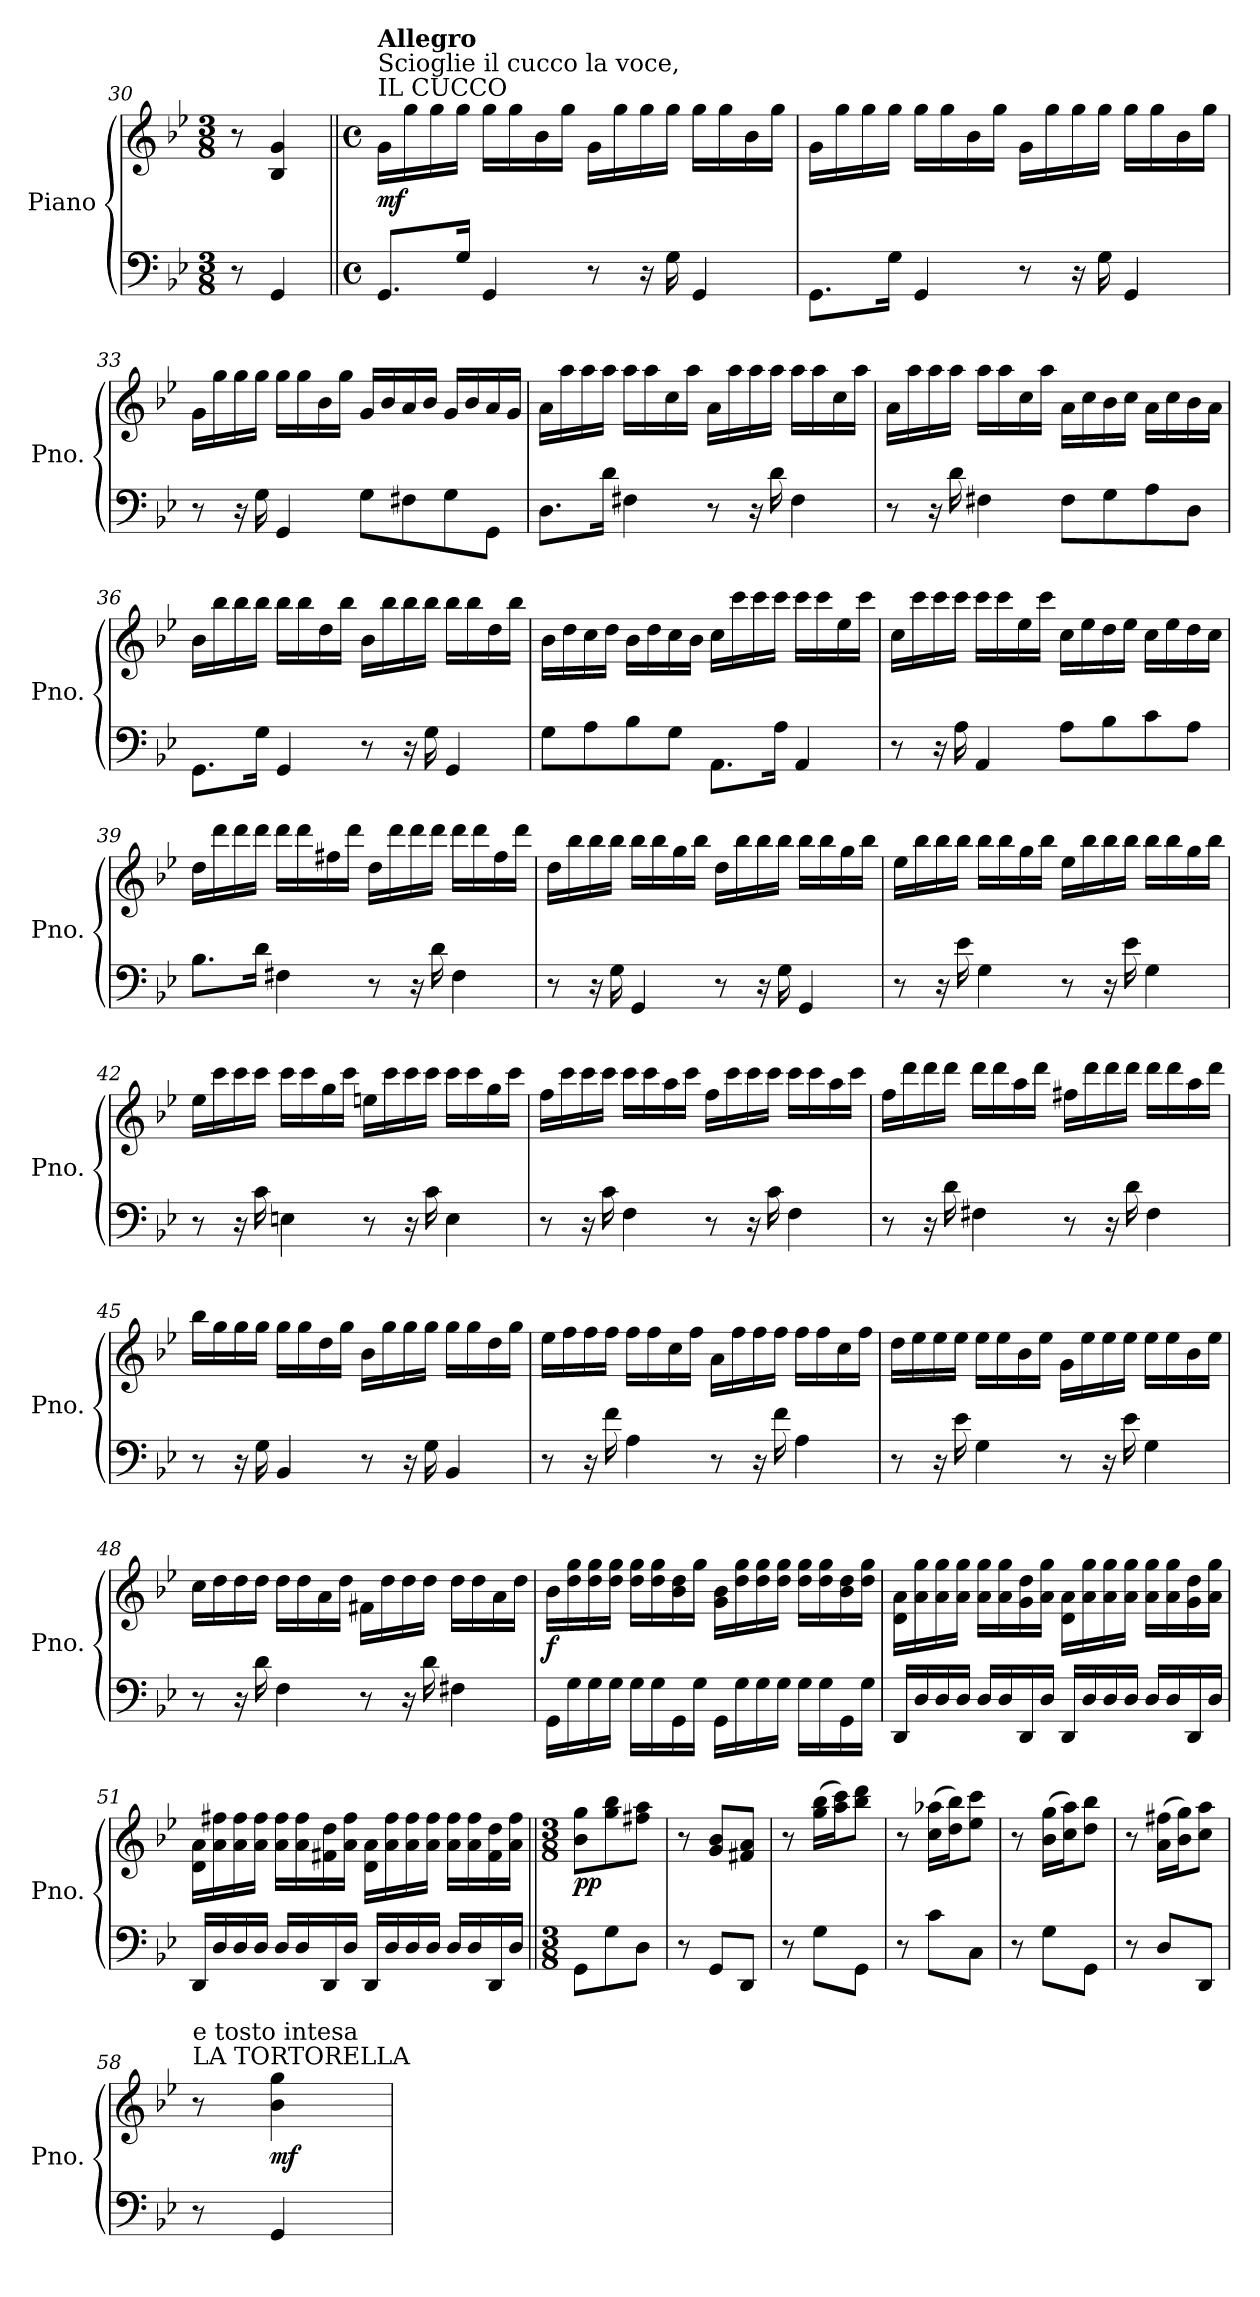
**kern	**kern	**dynam
*part1	*part1	*part1
*staff2	*staff1	*staff1/2
*I"Piano	*	*
*I'Pno.	*	*
*clefF4	*clefG2	*
*k[b-e-]	*k[b-e-]	*
*M3/8	*M3/8	*
=30	=30	=30
8r	8r	.
4GG/	4B-/ 4g/	.
!!LO:PB:g=z
=31||	=31||	=31||
*M4/4	*M4/4	*
*met(c)	*met(c)	*
!	!LO:TX:t=IL CUCCO	!
!	!LO:TX:t=Scioglie il cucco la voce,	!
!	!LO:TX:a:B:t=Allegro	!
!	!	!LO:DY:b
8.GG/L	16g\LL	mf
.	16gg\	.
.	16gg\	.
16G/Jk	16gg\JJ	.
4GG/	16gg\LL	.
.	16gg\	.
.	16b-\	.
.	16gg\JJ	.
8r	16g\LL	.
.	16gg\	.
16r	16gg\	.
16G\	16gg\JJ	.
4GG/	16gg\LL	.
.	16gg\	.
.	16b-\	.
.	16gg\JJ	.
=32	=32	=32
8.GG\L	16g\LL	.
.	16gg\	.
.	16gg\	.
16G\Jk	16gg\JJ	.
4GG/	16gg\LL	.
.	16gg\	.
.	16b-\	.
.	16gg\JJ	.
8r	16g\LL	.
.	16gg\	.
16r	16gg\	.
16G\	16gg\JJ	.
4GG/	16gg\LL	.
.	16gg\	.
.	16b-\	.
.	16gg\JJ	.
=33	=33	=33
8r	16g\LL	.
.	16gg\	.
16r	16gg\	.
16G\	16gg\JJ	.
4GG/	16gg\LL	.
.	16gg\	.
.	16b-\	.
.	16gg\JJ	.
8G\L	16g/LL	.
.	16b-/	.
8F#X\	16a/	.
.	16b-/JJ	.
8G\	16g/LL	.
.	16b-/	.
8GG\J	16a/	.
.	16g/JJ	.
!!LO:LB:g=z
=34	=34	=34
8.D\L	16a\LL	.
.	16aa\	.
.	16aa\	.
16d\Jk	16aa\JJ	.
4F#X\	16aa\LL	.
.	16aa\	.
.	16cc\	.
.	16aa\JJ	.
8r	16a\LL	.
.	16aa\	.
16r	16aa\	.
16d\	16aa\JJ	.
4F#\	16aa\LL	.
.	16aa\	.
.	16cc\	.
.	16aa\JJ	.
=35	=35	=35
8r	16a\LL	.
.	16aa\	.
16r	16aa\	.
16d\	16aa\JJ	.
4F#X\	16aa\LL	.
.	16aa\	.
.	16cc\	.
.	16aa\JJ	.
8F#\L	16a\LL	.
.	16cc\	.
8G\	16b-\	.
.	16cc\JJ	.
8A\	16a\LL	.
.	16cc\	.
8D\J	16b-\	.
.	16a\JJ	.
!!LO:LB:g=z
=36	=36	=36
8.GG\L	16b-\LL	.
.	16bb-\	.
.	16bb-\	.
16G\Jk	16bb-\JJ	.
4GG/	16bb-\LL	.
.	16bb-\	.
.	16dd\	.
.	16bb-\JJ	.
8r	16b-\LL	.
.	16bb-\	.
16r	16bb-\	.
16G\	16bb-\JJ	.
4GG/	16bb-\LL	.
.	16bb-\	.
.	16dd\	.
.	16bb-\JJ	.
=37	=37	=37
8G\L	16b-\LL	.
.	16dd\	.
8A\	16cc\	.
.	16dd\JJ	.
8B-\	16b-\LL	.
.	16dd\	.
8G\J	16cc\	.
.	16b-\JJ	.
8.AA\L	16cc\LL	.
.	16ccc\	.
.	16ccc\	.
16A\Jk	16ccc\JJ	.
4AA/	16ccc\LL	.
.	16ccc\	.
.	16ee-\	.
.	16ccc\JJ	.
!!LO:LB:g=z
=38	=38	=38
8r	16cc\LL	.
.	16ccc\	.
16r	16ccc\	.
16A\	16ccc\JJ	.
4AA/	16ccc\LL	.
.	16ccc\	.
.	16ee-\	.
.	16ccc\JJ	.
8A\L	16cc\LL	.
.	16ee-\	.
8B-\	16dd\	.
.	16ee-\JJ	.
8c\	16cc\LL	.
.	16ee-\	.
8A\J	16dd\	.
.	16cc\JJ	.
=39	=39	=39
8.B-\L	16dd\LL	.
.	16ddd\	.
.	16ddd\	.
16d\Jk	16ddd\JJ	.
4F#X\	16ddd\LL	.
.	16ddd\	.
.	16ff#X\	.
.	16ddd\JJ	.
8r	16dd\LL	.
.	16ddd\	.
16r	16ddd\	.
16d\	16ddd\JJ	.
4F#\	16ddd\LL	.
.	16ddd\	.
.	16ff#\	.
.	16ddd\JJ	.
!!LO:LB:g=z
=40	=40	=40
8r	16dd\LL	.
.	16bb-\	.
16r	16bb-\	.
16G\	16bb-\JJ	.
4GG/	16bb-\LL	.
.	16bb-\	.
.	16gg\	.
.	16bb-\JJ	.
8r	16dd\LL	.
.	16bb-\	.
16r	16bb-\	.
16G\	16bb-\JJ	.
4GG/	16bb-\LL	.
.	16bb-\	.
.	16gg\	.
.	16bb-\JJ	.
=41	=41	=41
8r	16ee-\LL	.
.	16bb-\	.
16r	16bb-\	.
16e-\	16bb-\JJ	.
4G\	16bb-\LL	.
.	16bb-\	.
.	16gg\	.
.	16bb-\JJ	.
8r	16ee-\LL	.
.	16bb-\	.
16r	16bb-\	.
16e-\	16bb-\JJ	.
4G\	16bb-\LL	.
.	16bb-\	.
.	16gg\	.
.	16bb-\JJ	.
!!LO:PB:g=z
=42	=42	=42
8r	16ee-\LL	.
.	16ccc\	.
16r	16ccc\	.
16c\	16ccc\JJ	.
4En\	16ccc\LL	.
.	16ccc\	.
.	16gg\	.
.	16ccc\JJ	.
8r	16een\LL	.
.	16ccc\	.
16r	16ccc\	.
16c\	16ccc\JJ	.
4E\	16ccc\LL	.
.	16ccc\	.
.	16gg\	.
.	16ccc\JJ	.
=43	=43	=43
8r	16ff\LL	.
.	16ccc\	.
16r	16ccc\	.
16c\	16ccc\JJ	.
4F\	16ccc\LL	.
.	16ccc\	.
.	16aa\	.
.	16ccc\JJ	.
8r	16ff\LL	.
.	16ccc\	.
16r	16ccc\	.
16c\	16ccc\JJ	.
4F\	16ccc\LL	.
.	16ccc\	.
.	16aa\	.
.	16ccc\JJ	.
!!LO:LB:g=z
=44	=44	=44
8r	16ff\LL	.
.	16ddd\	.
16r	16ddd\	.
16d\	16ddd\JJ	.
4F#X\	16ddd\LL	.
.	16ddd\	.
.	16aa\	.
.	16ddd\JJ	.
8r	16ff#X\LL	.
.	16ddd\	.
16r	16ddd\	.
16d\	16ddd\JJ	.
4F#\	16ddd\LL	.
.	16ddd\	.
.	16aa\	.
.	16ddd\JJ	.
=45	=45	=45
8r	16bb-\LL	.
.	16gg\	.
16r	16gg\	.
16G\	16gg\JJ	.
4BB-/	16gg\LL	.
.	16gg\	.
.	16dd\	.
.	16gg\JJ	.
8r	16b-\LL	.
.	16gg\	.
16r	16gg\	.
16G\	16gg\JJ	.
4BB-/	16gg\LL	.
.	16gg\	.
.	16dd\	.
.	16gg\JJ	.
!!LO:LB:g=z
=46	=46	=46
8r	16ee-\LL	.
.	16ff\	.
16r	16ff\	.
16f\	16ff\JJ	.
4A\	16ff\LL	.
.	16ff\	.
.	16cc\	.
.	16ff\JJ	.
8r	16a\LL	.
.	16ff\	.
16r	16ff\	.
16f\	16ff\JJ	.
4A\	16ff\LL	.
.	16ff\	.
.	16cc\	.
.	16ff\JJ	.
=47	=47	=47
8r	16dd\LL	.
.	16ee-\	.
16r	16ee-\	.
16e-\	16ee-\JJ	.
4G\	16ee-\LL	.
.	16ee-\	.
.	16b-\	.
.	16ee-\JJ	.
8r	16g\LL	.
.	16ee-\	.
16r	16ee-\	.
16e-\	16ee-\JJ	.
4G\	16ee-\LL	.
.	16ee-\	.
.	16b-\	.
.	16ee-\JJ	.
!!LO:LB:g=z
=48	=48	=48
8r	16cc\LL	.
.	16dd\	.
16r	16dd\	.
16d\	16dd\JJ	.
4F\	16dd\LL	.
.	16dd\	.
.	16a\	.
.	16dd\JJ	.
8r	16f#X\LL	.
.	16dd\	.
16r	16dd\	.
16d\	16dd\JJ	.
4F#X\	16dd\LL	.
.	16dd\	.
.	16a\	.
.	16dd\JJ	.
=49	=49	=49
!	!	!LO:DY:b
16GG\LL	16b-\LL	f
16G\	16dd\ 16gg\	.
16G\	16dd\ 16gg\	.
16G\JJ	16dd\ 16gg\JJ	.
16G\LL	16dd\ 16gg\LL	.
16G\	16dd\ 16gg\	.
16GG\	16b-\ 16dd\	.
16G\JJ	16gg\JJ	.
16GG\LL	16g\ 16b-\LL	.
16G\	16dd\ 16gg\	.
16G\	16dd\ 16gg\	.
16G\JJ	16dd\ 16gg\JJ	.
16G\LL	16dd\ 16gg\LL	.
16G\	16dd\ 16gg\	.
16GG\	16b-\ 16dd\	.
16G\JJ	16dd\ 16gg\JJ	.
!!LO:LB:g=z
=50	=50	=50
16DD/LL	16d\ 16a\LL	.
16D/	16a\ 16gg\	.
16D/	16a\ 16gg\	.
16D/JJ	16a\ 16gg\JJ	.
16D/LL	16a\ 16gg\LL	.
16D/	16a\ 16gg\	.
16DD/	16g\ 16dd\	.
16D/JJ	16a\ 16gg\JJ	.
16DD/LL	16d\ 16a\LL	.
16D/	16a\ 16gg\	.
16D/	16a\ 16gg\	.
16D/JJ	16a\ 16gg\JJ	.
16D/LL	16a\ 16gg\LL	.
16D/	16a\ 16gg\	.
16DD/	16g\ 16dd\	.
16D/JJ	16a\ 16gg\JJ	.
=51	=51	=51
16DD/LL	16d\ 16a\LL	.
16D/	16a\ 16ff#X\	.
16D/	16a\ 16ff#\	.
16D/JJ	16a\ 16ff#\JJ	.
16D/LL	16a\ 16ff#\LL	.
16D/	16a\ 16ff#\	.
16DD/	16f#X\ 16dd\	.
16D/JJ	16a\ 16ff#\JJ	.
16DD/LL	16d\ 16a\LL	.
16D/	16a\ 16ff#\	.
16D/	16a\ 16ff#\	.
16D/JJ	16a\ 16ff#\JJ	.
16D/LL	16a\ 16ff#\LL	.
16D/	16a\ 16ff#\	.
16DD/	16f#\ 16dd\	.
16D/JJ	16a\ 16ff#\JJ	.
!!LO:PB:g=z
=52||	=52||	=52||
*M3/8	*M3/8	*
*	*MM50	*
!	!	!LO:DY:b
8GG\L	8b-\ 8gg\L	pp
8G\	8gg\ 8bb-\	.
8D\J	8ff#X\ 8aa\J	.
=53	=53	=53
8r	8r	.
8GG/L	8g/ 8b-/L	.
8DD/J	8f#X/ 8a/J	.
=54	=54	=54
8r	8r	.
8G\L	(>16gg\ 16bb-\LL	.
.	16aa\ 16ccc\J)	.
8GG\J	8bb-\ 8ddd\J	.
=55	=55	=55
8r	8r	.
8c\L	(>16cc\ 16aa-X\LL	.
.	16dd\ 16bb-\J)	.
8C\J	8ee-\ 8ccc\J	.
=56	=56	=56
8r	8r	.
8G\L	(>16b-\ 16gg\LL	.
.	16cc\ 16aa\J)	.
8GG\J	8dd\ 8bb-\J	.
=57	=57	=57
8r	8r	.
8D/L	(>16a\ 16ff#X\LL	.
.	16b-\ 16gg\J)	.
8DD/J	8cc\ 8aa\J	.
!!LO:LB:g=z
=58	=58	=58
!	!LO:TX:t=LA TORTORELLA	!
!	!LO:TX:t=e tosto intesa	!
8r	8r	.
!	!	!LO:DY:b
4GG/	4b-\ 4gg\	mf
=	=	=
*-	*-	*-
